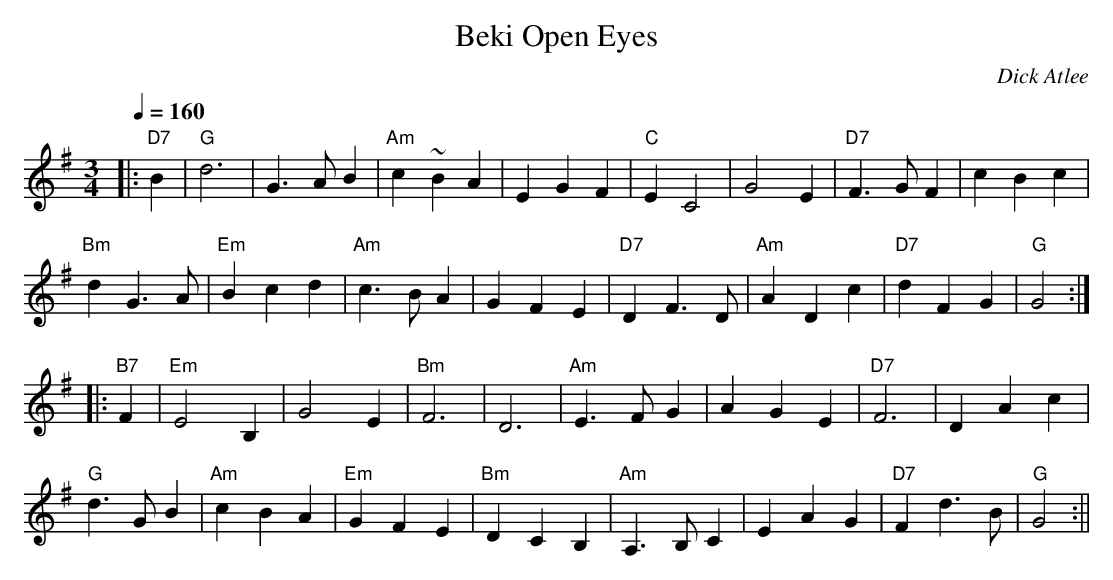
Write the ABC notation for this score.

X:1
T:Beki Open Eyes
M:3/4
L:1/4
Q:1/4=160
C:Dick Atlee
K:G
|: "D7" B | "G" d3 | G>A B | "Am" c ~B A | E G F |
"C" E C2 | G2 E | "D7" F>G F | c B c | !
"Bm" d G>A | "Em" B c d | "Am" c>B A | G F E |
"D7" D F>D | "Am" A D c | "D7" d F G | "G" G2 :| !
|: "B7" F | "Em" E2 B, | G2 E | "Bm" F3 | D3 |
"Am" E>F G | A G E | "D7" F3 | D A c | !
"G" d>G B | "Am" c B A | "Em" G F E | "Bm" D C B, |
"Am" A,>B, C | E A G | "D7" F d>B | "G" G2 :||
